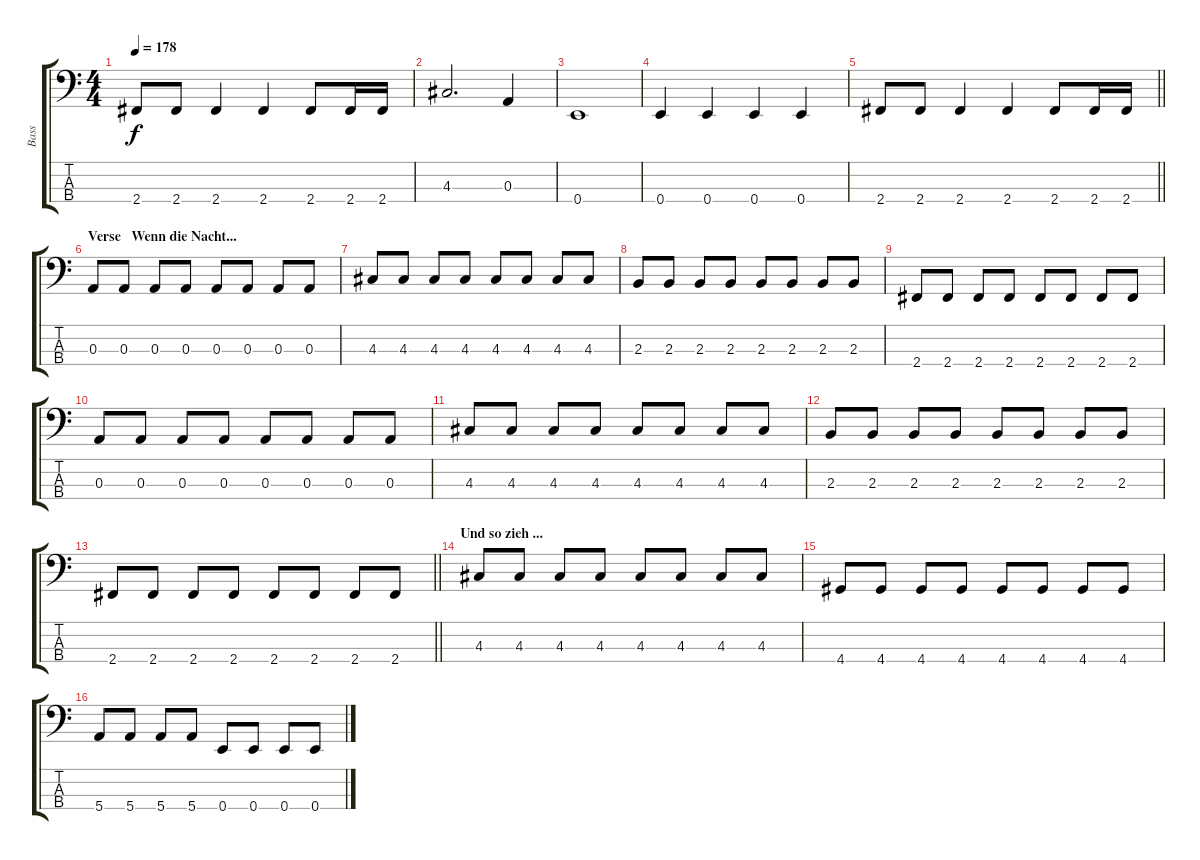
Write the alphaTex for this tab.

\track ("Bass" "Bass") {instrument electricbassfinger}
\staff {score tabs}
\tuning (G2 D2 A1 E1) {hide}
\ts (4 4)
\tempo 178
\clef f4
\ks c
2.4.8{dy f} 2.4.8 2.4.4 2.4.4 2.4.8 2.4.16 2.4.16 |
4.3.2{d} 0.3.4 |
0.4.1 |
0.4.4 0.4.4 0.4.4 0.4.4 |
\barLineRight lightlight
2.4.8 2.4.8 2.4.4 2.4.4 2.4.8 2.4.16 2.4.16 |
\section ("" "Verse   Wenn die Nacht...")
0.3.8 0.3.8 0.3.8 0.3.8 0.3.8 0.3.8 0.3.8 0.3.8 |
4.3.8 4.3.8 4.3.8 4.3.8 4.3.8 4.3.8 4.3.8 4.3.8 |
2.3.8 2.3.8 2.3.8 2.3.8 2.3.8 2.3.8 2.3.8 2.3.8 |
2.4.8 2.4.8 2.4.8 2.4.8 2.4.8 2.4.8 2.4.8 2.4.8 |
0.3.8 0.3.8 0.3.8 0.3.8 0.3.8 0.3.8 0.3.8 0.3.8 |
4.3.8 4.3.8 4.3.8 4.3.8 4.3.8 4.3.8 4.3.8 4.3.8 |
2.3.8 2.3.8 2.3.8 2.3.8 2.3.8 2.3.8 2.3.8 2.3.8 |
\barLineRight lightlight
2.4.8 2.4.8 2.4.8 2.4.8 2.4.8 2.4.8 2.4.8 2.4.8 |
\section ("" "Und so zieh ...")
4.3.8 4.3.8 4.3.8 4.3.8 4.3.8 4.3.8 4.3.8 4.3.8 |
4.4.8 4.4.8 4.4.8 4.4.8 4.4.8 4.4.8 4.4.8 4.4.8 |
5.4.8 5.4.8 5.4.8 5.4.8 0.4.8 0.4.8 0.4.8 0.4.8
